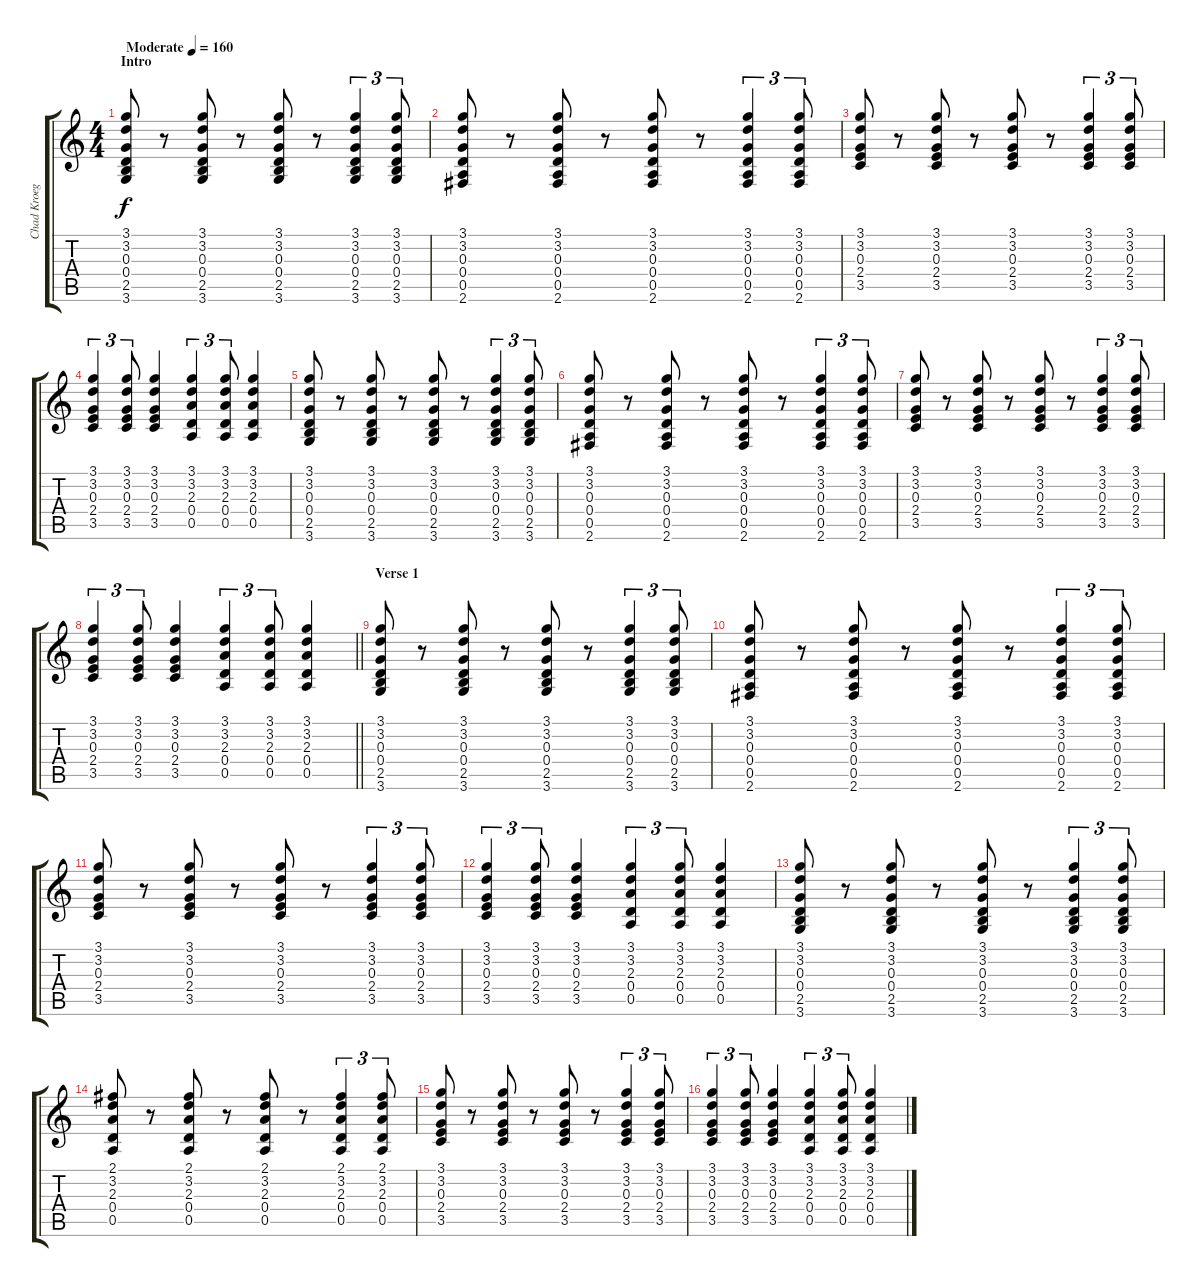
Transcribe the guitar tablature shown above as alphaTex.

\track ("Chad Kroeger" "Chad Kroeg") {instrument acousticguitarsteel}
\staff {score tabs}
\tuning (E4 B3 G3 D3 A2 E2) {hide}
\ts (4 4)
\section ("" "Intro")
\tempo (160 "Moderate")
\clef g2
\ks c
(3.1 3.2 0.3 0.4 2.5 3.6).8{dy f instrument acousticguitarsteel} r.8 (3.1 3.2 0.3 0.4 2.5 3.6).8 r.8 (3.1 3.2 0.3 0.4 2.5 3.6).8 r.8 (3.1 3.2 0.3 0.4 2.5 3.6).4{tu (3 2)} (3.1 3.2 0.3 0.4 2.5 3.6).8{tu (3 2)} |
(3.1 3.2 0.3 0.4 0.5 2.6).8 r.8 (3.1 3.2 0.3 0.4 0.5 2.6).8 r.8 (3.1 3.2 0.3 0.4 0.5 2.6).8 r.8 (3.1 3.2 0.3 0.4 0.5 2.6).4{tu (3 2)} (3.1 3.2 0.3 0.4 0.5 2.6).8{tu (3 2)} |
(3.1 3.2 0.3 2.4 3.5).8 r.8 (3.1 3.2 0.3 2.4 3.5).8 r.8 (3.1 3.2 0.3 2.4 3.5).8 r.8 (3.1 3.2 0.3 2.4 3.5).4{tu (3 2)} (3.1 3.2 0.3 2.4 3.5).8{tu (3 2)} |
(3.1 3.2 0.3 2.4 3.5).4{tu (3 2)} (3.1 3.2 0.3 2.4 3.5).8{tu (3 2)} (3.1 3.2 0.3 2.4 3.5).4 (3.1 3.2 2.3 0.4 0.5).4{tu (3 2)} (3.1 3.2 2.3 0.4 0.5).8{tu (3 2)} (3.1 3.2 2.3 0.4 0.5).4 |
(3.1 3.2 0.3 0.4 2.5 3.6).8 r.8 (3.1 3.2 0.3 0.4 2.5 3.6).8 r.8 (3.1 3.2 0.3 0.4 2.5 3.6).8 r.8 (3.1 3.2 0.3 0.4 2.5 3.6).4{tu (3 2)} (3.1 3.2 0.3 0.4 2.5 3.6).8{tu (3 2)} |
(3.1 3.2 0.3 0.4 0.5 2.6).8 r.8 (3.1 3.2 0.3 0.4 0.5 2.6).8 r.8 (3.1 3.2 0.3 0.4 0.5 2.6).8 r.8 (3.1 3.2 0.3 0.4 0.5 2.6).4{tu (3 2)} (3.1 3.2 0.3 0.4 0.5 2.6).8{tu (3 2)} |
(3.1 3.2 0.3 2.4 3.5).8 r.8 (3.1 3.2 0.3 2.4 3.5).8 r.8 (3.1 3.2 0.3 2.4 3.5).8 r.8 (3.1 3.2 0.3 2.4 3.5).4{tu (3 2)} (3.1 3.2 0.3 2.4 3.5).8{tu (3 2)} |
\barLineRight lightlight
(3.1 3.2 0.3 2.4 3.5).4{tu (3 2)} (3.1 3.2 0.3 2.4 3.5).8{tu (3 2)} (3.1 3.2 0.3 2.4 3.5).4 (3.1 3.2 2.3 0.4 0.5).4{tu (3 2)} (3.1 3.2 2.3 0.4 0.5).8{tu (3 2)} (3.1 3.2 2.3 0.4 0.5).4 |
\section ("" "Verse 1")
(3.1 3.2 0.3 0.4 2.5 3.6).8 r.8 (3.1 3.2 0.3 0.4 2.5 3.6).8 r.8 (3.1 3.2 0.3 0.4 2.5 3.6).8 r.8 (3.1 3.2 0.3 0.4 2.5 3.6).4{tu (3 2)} (3.1 3.2 0.3 0.4 2.5 3.6).8{tu (3 2)} |
(3.1 3.2 0.3 0.4 0.5 2.6).8 r.8 (3.1 3.2 0.3 0.4 0.5 2.6).8 r.8 (3.1 3.2 0.3 0.4 0.5 2.6).8 r.8 (3.1 3.2 0.3 0.4 0.5 2.6).4{tu (3 2)} (3.1 3.2 0.3 0.4 0.5 2.6).8{tu (3 2)} |
(3.1 3.2 0.3 2.4 3.5).8 r.8 (3.1 3.2 0.3 2.4 3.5).8 r.8 (3.1 3.2 0.3 2.4 3.5).8 r.8 (3.1 3.2 0.3 2.4 3.5).4{tu (3 2)} (3.1 3.2 0.3 2.4 3.5).8{tu (3 2)} |
(3.1 3.2 0.3 2.4 3.5).4{tu (3 2)} (3.1 3.2 0.3 2.4 3.5).8{tu (3 2)} (3.1 3.2 0.3 2.4 3.5).4 (3.1 3.2 2.3 0.4 0.5).4{tu (3 2)} (3.1 3.2 2.3 0.4 0.5).8{tu (3 2)} (3.1 3.2 2.3 0.4 0.5).4 |
(3.1 3.2 0.3 0.4 2.5 3.6).8 r.8 (3.1 3.2 0.3 0.4 2.5 3.6).8 r.8 (3.1 3.2 0.3 0.4 2.5 3.6).8 r.8 (3.1 3.2 0.3 0.4 2.5 3.6).4{tu (3 2)} (3.1 3.2 0.3 0.4 2.5 3.6).8{tu (3 2)} |
(2.1 3.2 2.3 0.4 0.5).8 r.8 (2.1 3.2 2.3 0.4 0.5).8 r.8 (2.1 3.2 2.3 0.4 0.5).8 r.8 (2.1 3.2 2.3 0.4 0.5).4{tu (3 2)} (2.1 3.2 2.3 0.4 0.5).8{tu (3 2)} |
(3.1 3.2 0.3 2.4 3.5).8 r.8 (3.1 3.2 0.3 2.4 3.5).8 r.8 (3.1 3.2 0.3 2.4 3.5).8 r.8 (3.1 3.2 0.3 2.4 3.5).4{tu (3 2)} (3.1 3.2 0.3 2.4 3.5).8{tu (3 2)} |
(3.1 3.2 0.3 2.4 3.5).4{tu (3 2)} (3.1 3.2 0.3 2.4 3.5).8{tu (3 2)} (3.1 3.2 0.3 2.4 3.5).4 (3.1 3.2 2.3 0.4 0.5).4{tu (3 2)} (3.1 3.2 2.3 0.4 0.5).8{tu (3 2)} (3.1 3.2 2.3 0.4 0.5).4
